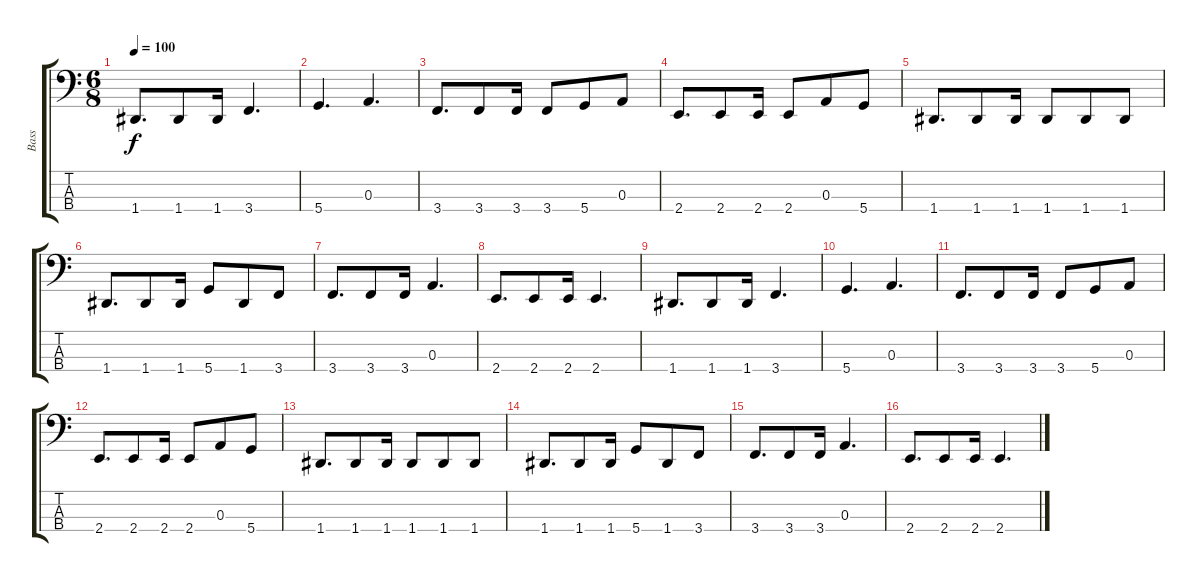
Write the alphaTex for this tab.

\track ("Bass" "Bass") {instrument electricbasspick}
\staff {score tabs}
\tuning (G2 D2 A1 D1) {hide}
\ts (6 8)
\tempo 100
\clef f4
\ks c
1.4.8{d dy f} 1.4.8 1.4.16 3.4.4{d} |
5.4.4{d} 0.3.4{d} |
3.4.8{d} 3.4.8 3.4.16 3.4.8 5.4.8 0.3.8 |
2.4.8{d} 2.4.8 2.4.16 2.4.8 0.3.8 5.4.8 |
1.4.8{d} 1.4.8 1.4.16 1.4.8 1.4.8 1.4.8 |
1.4.8{d} 1.4.8 1.4.16 5.4.8 1.4.8 3.4.8 |
3.4.8{d} 3.4.8 3.4.16 0.3.4{d} |
2.4.8{d} 2.4.8 2.4.16 2.4.4{d} |
1.4.8{d} 1.4.8 1.4.16 3.4.4{d} |
5.4.4{d} 0.3.4{d} |
3.4.8{d} 3.4.8 3.4.16 3.4.8 5.4.8 0.3.8 |
2.4.8{d} 2.4.8 2.4.16 2.4.8 0.3.8 5.4.8 |
1.4.8{d} 1.4.8 1.4.16 1.4.8 1.4.8 1.4.8 |
1.4.8{d} 1.4.8 1.4.16 5.4.8 1.4.8 3.4.8 |
3.4.8{d} 3.4.8 3.4.16 0.3.4{d} |
2.4.8{d} 2.4.8 2.4.16 2.4.4{d}
